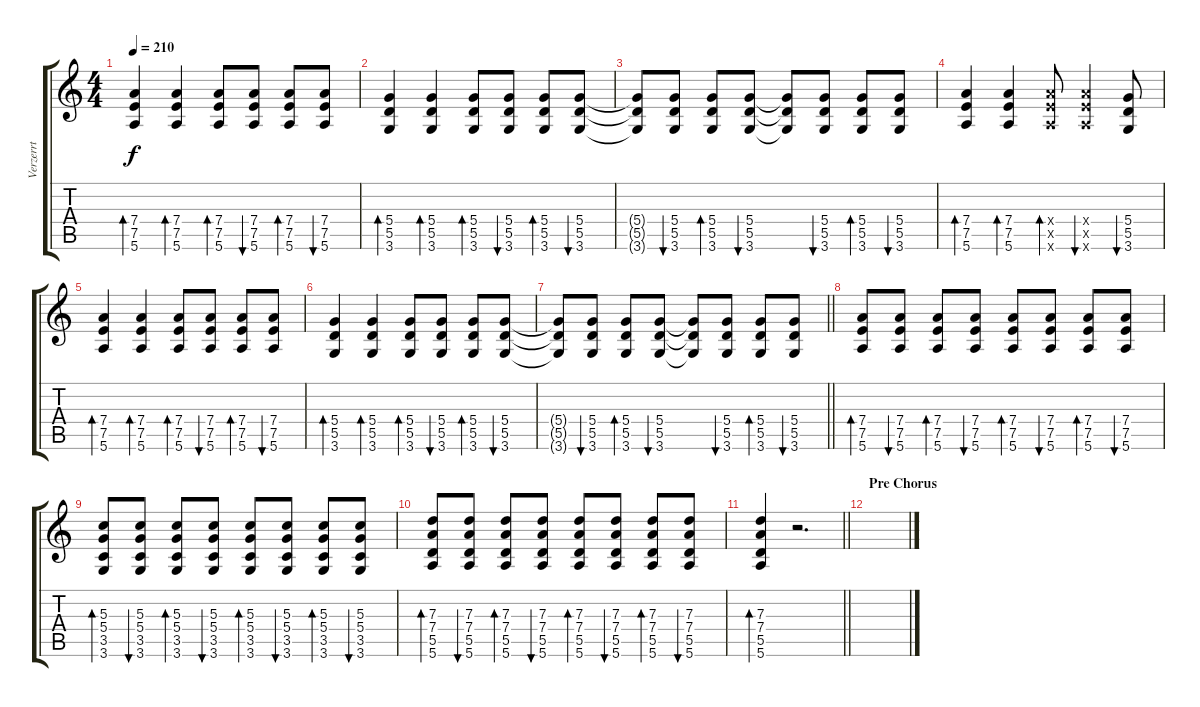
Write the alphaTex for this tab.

\track ("Verzerrt" "Verzerrt") {instrument distortionguitar}
\staff {score tabs}
\tuning (E4 B3 G3 D3 A2 E2) {hide}
\ts (4 4)
\tempo 210
\clef g2
\ks c
(7.4 7.5 5.6).4{bd 60 dy f} (7.4 7.5 5.6).4{bd 60} (7.4 7.5 5.6).8{bd 60} (7.4 7.5 5.6).8{bu 60} (7.4 7.5 5.6).8{bd 60} (7.4 7.5 5.6).8{bu 60} |
(5.4 5.5 3.6).4{bd 60} (5.4 5.5 3.6).4{bd 60} (5.4 5.5 3.6).8{bd 60} (5.4 5.5 3.6).8{bu 60} (5.4 5.5 3.6).8{bd 60} (5.4 5.5 3.6).8{bu 60} |
(5.4{t} 5.5{t} 3.6{t}).8 (5.4 5.5 3.6).8{bu 60} (5.4 5.5 3.6).8{bd 60} (5.4 5.5 3.6).8{bu 60} (5.4{t} 5.5{t} 3.6{t}).8 (5.4 5.5 3.6).8{bu 60} (5.4 5.5 3.6).8{bd 60} (5.4 5.5 3.6).8{bu 60} |
(7.4 7.5 5.6).4{bd 60} (7.4 7.5 5.6).4{bd 60} (7.4{x} 7.5{x} 5.6{x}).8{bd 60} (7.4{x} 7.5{x} 5.6{x}).4{bu 60} (5.4 5.5 3.6).8{bu 60} |
(7.4 7.5 5.6).4{bd 60} (7.4 7.5 5.6).4{bd 60} (7.4 7.5 5.6).8{bd 60} (7.4 7.5 5.6).8{bu 60} (7.4 7.5 5.6).8{bd 60} (7.4 7.5 5.6).8{bu 60} |
(5.4 5.5 3.6).4{bd 60} (5.4 5.5 3.6).4{bd 60} (5.4 5.5 3.6).8{bd 60} (5.4 5.5 3.6).8{bu 60} (5.4 5.5 3.6).8{bd 60} (5.4 5.5 3.6).8{bu 60} |
\barLineRight lightlight
(5.4{t} 5.5{t} 3.6{t}).8 (5.4 5.5 3.6).8{bu 60} (5.4 5.5 3.6).8{bd 60} (5.4 5.5 3.6).8{bu 60} (5.4{t} 5.5{t} 3.6{t}).8 (5.4 5.5 3.6).8{bu 60} (5.4 5.5 3.6).8{bd 60} (5.4 5.5 3.6).8{bu 60} |
\section ("" "")
(7.4 7.5 5.6).8{bd 60} (7.4 7.5 5.6).8{bu 60} (7.4 7.5 5.6).8{bd 60} (7.4 7.5 5.6).8{bu 60} (7.4 7.5 5.6).8{bd 60} (7.4 7.5 5.6).8{bu 60} (7.4 7.5 5.6).8{bd 60} (7.4 7.5 5.6).8{bu 60} |
(5.3 5.4 3.5 3.6).8{bd 60} (5.3 5.4 3.5 3.6).8{bu 60} (5.3 5.4 3.5 3.6).8{bd 60} (5.3 5.4 3.5 3.6).8{bu 60} (5.3 5.4 3.5 3.6).8{bd 60} (5.3 5.4 3.5 3.6).8{bu 60} (5.3 5.4 3.5 3.6).8{bd 60} (5.3 5.4 3.5 3.6).8{bu 60} |
(7.3 7.4 5.5 5.6).8{bd 60} (7.3 7.4 5.5 5.6).8{bu 60} (7.3 7.4 5.5 5.6).8{bd 60} (7.3 7.4 5.5 5.6).8{bu 60} (7.3 7.4 5.5 5.6).8{bd 60} (7.3 7.4 5.5 5.6).8{bu 60} (7.3 7.4 5.5 5.6).8{bd 60} (7.3 7.4 5.5 5.6).8{bu 60} |
\barLineRight lightlight
(7.3 7.4 5.5 5.6).4{bd 60} r.2{d} |
\section ("" "Pre Chorus")
